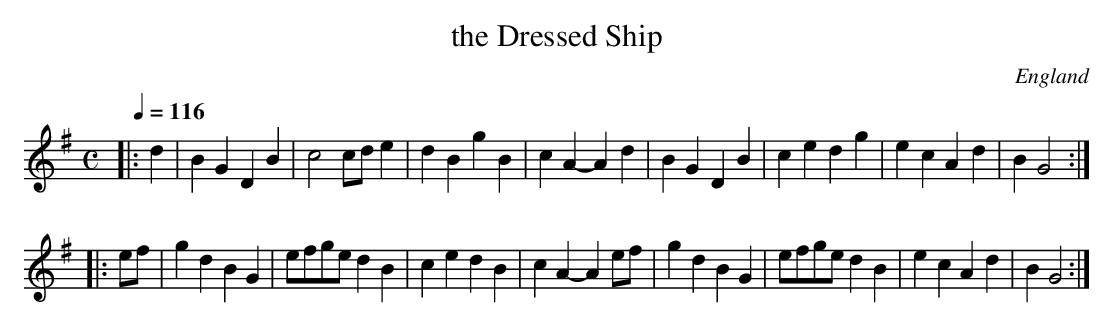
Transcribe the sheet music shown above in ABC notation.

X:1
T:the Dressed Ship
O:England
M:C
L:1/4
Q:116
K:G
|: d | \
BG DB | c2 c/d/e | dB gB | cA- Ad | \
BG DB | ce dg | ec Ad | BG2 ::
e/f/ | \
gd BG | e/f/g/e/ dB | ce dB | cA- Ae/f/ |\
gd BG | e/f/g/e/ dB | ec Ad | BG2 :|
